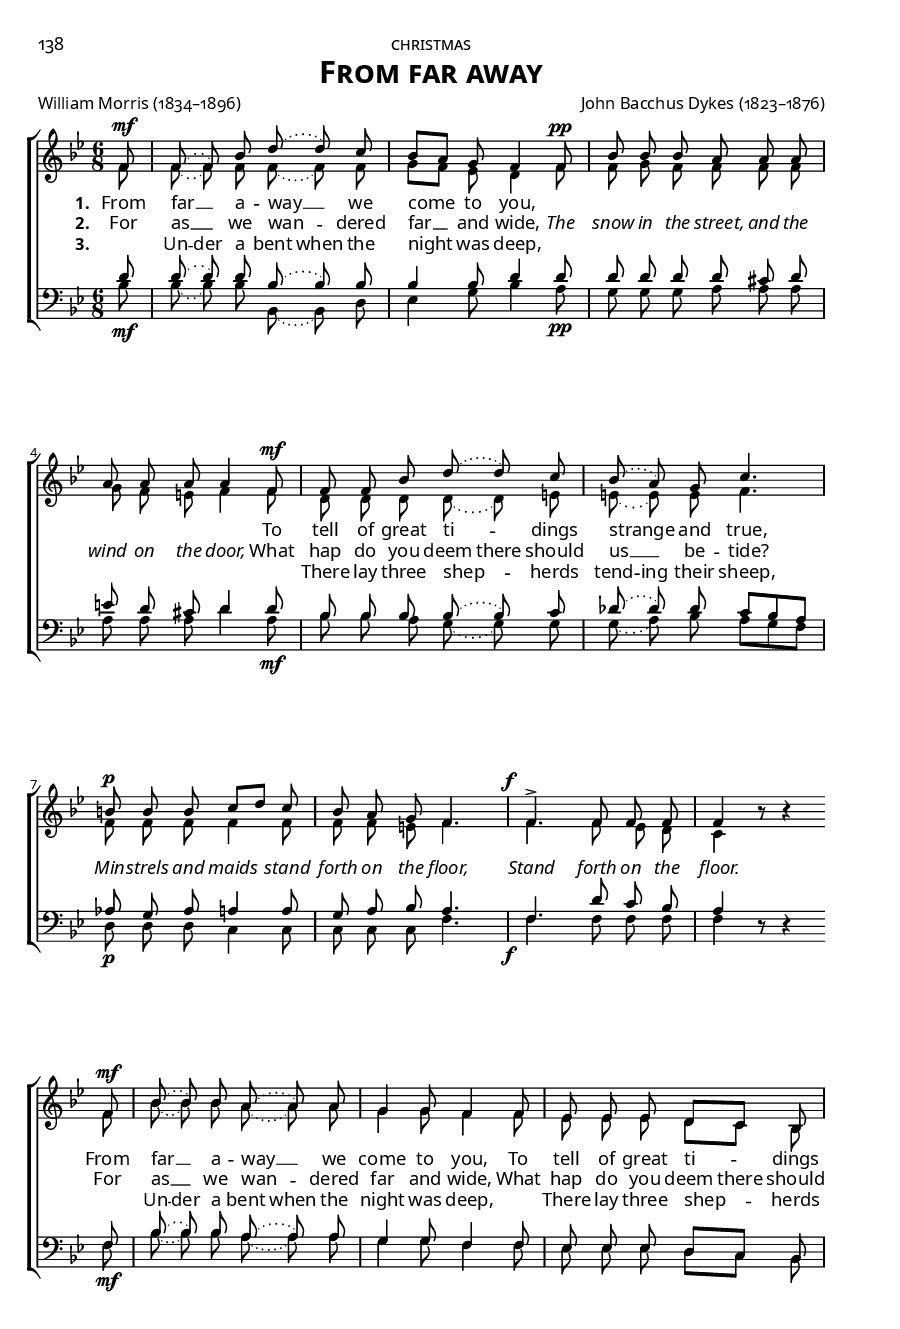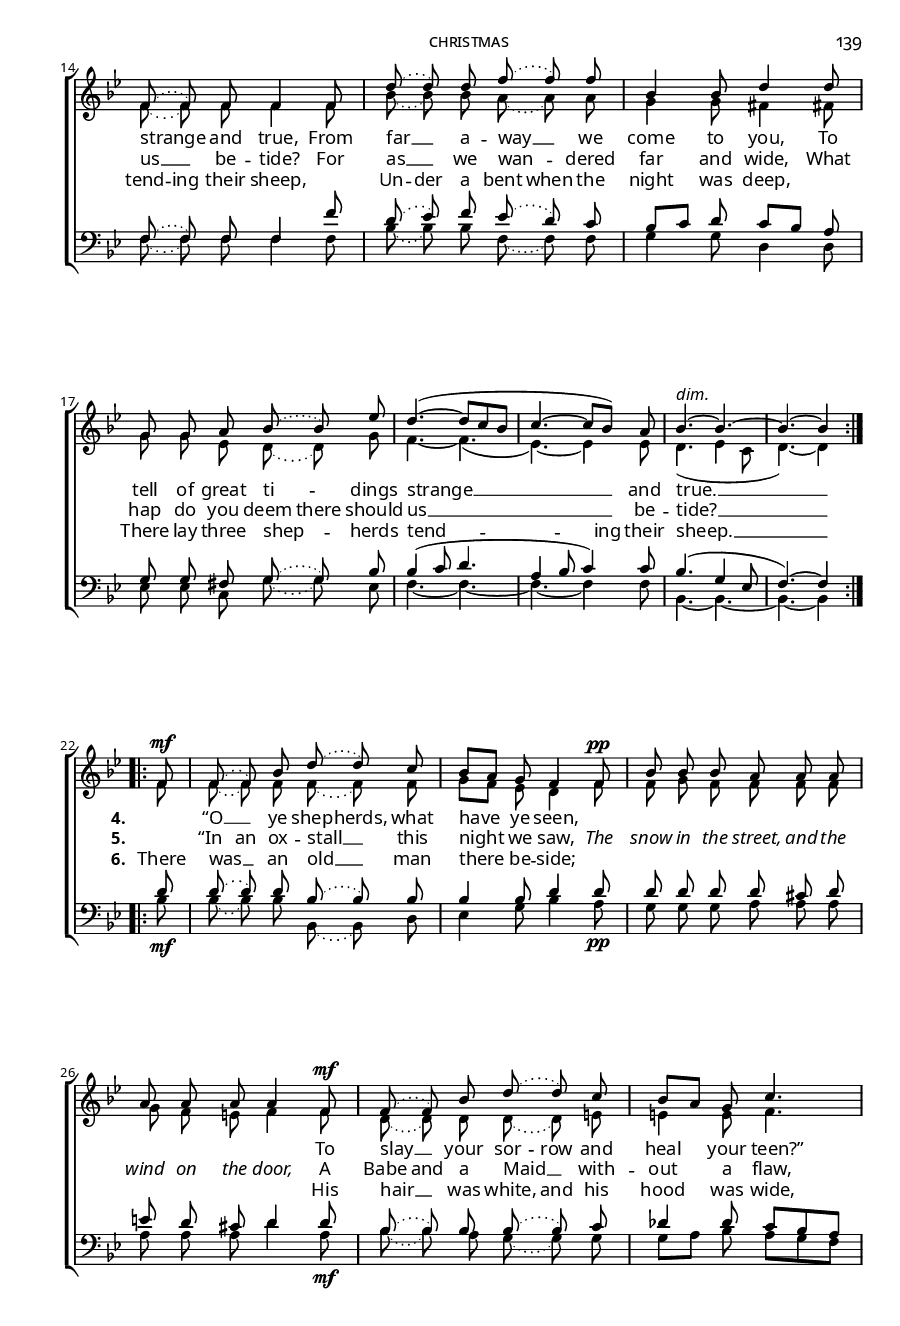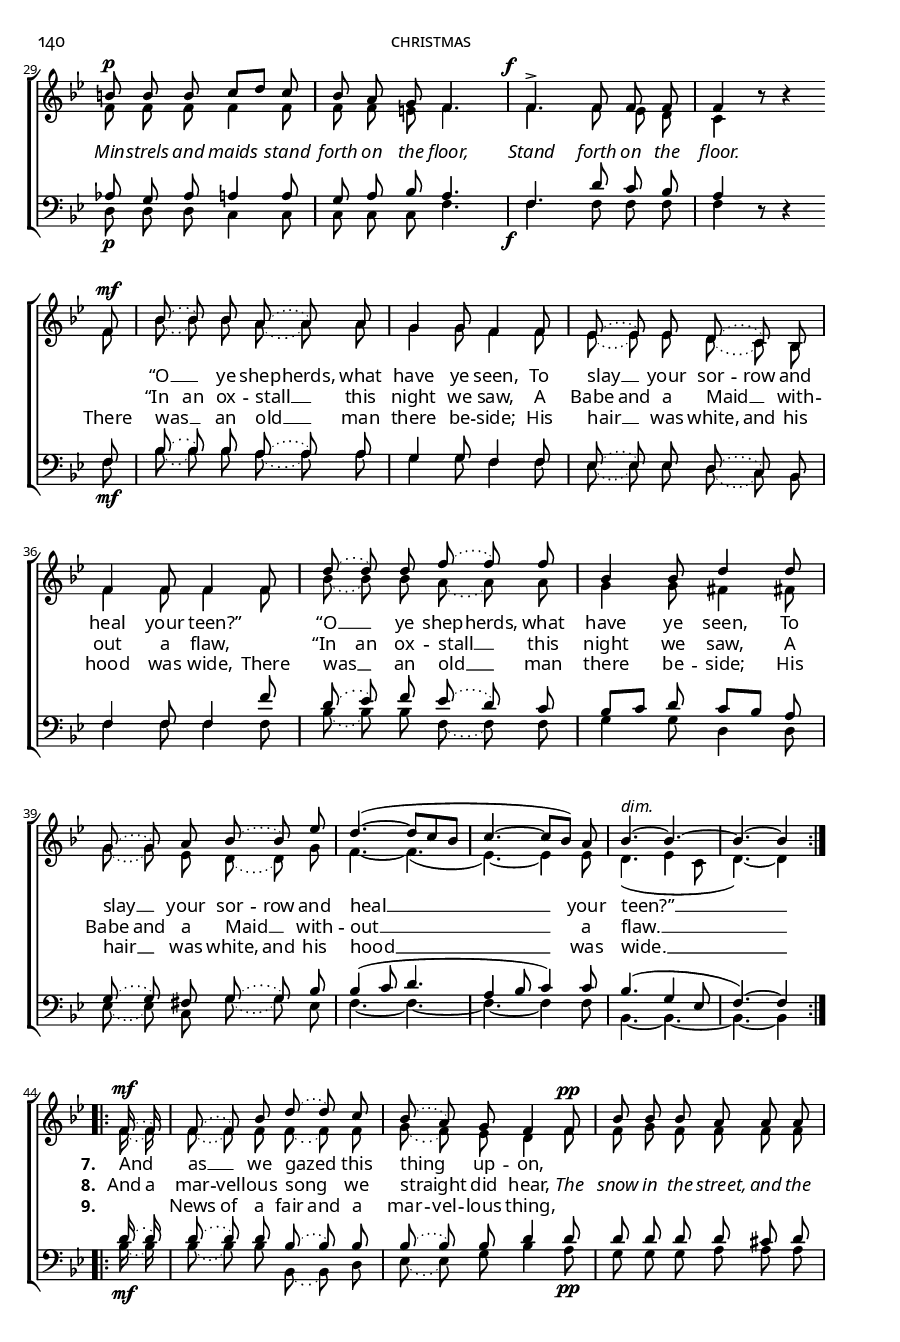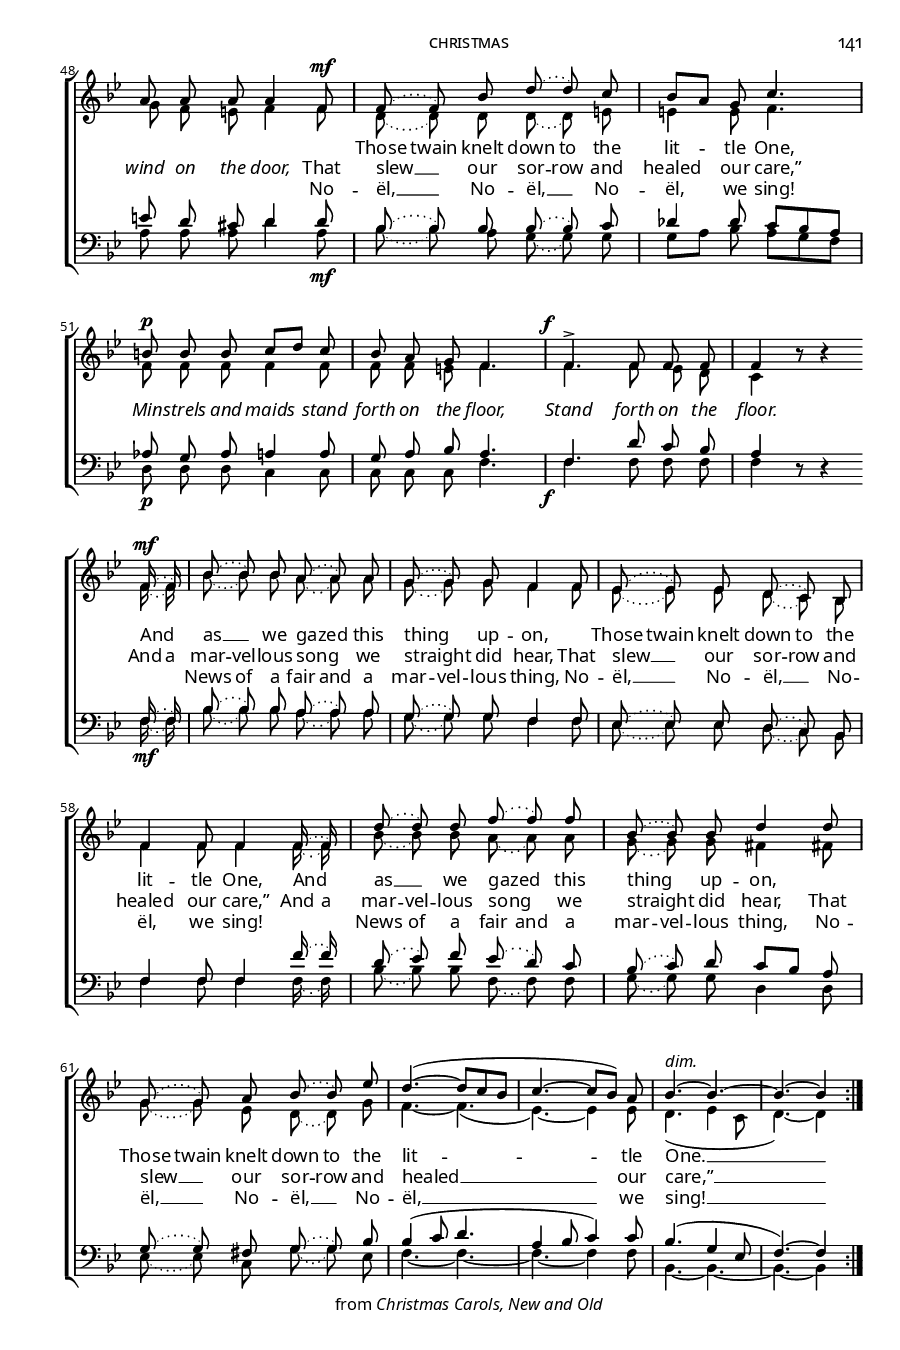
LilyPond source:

\version "2.14.2"
\include "util.ly"
\header {
  title = \markup{\override #'(font-name . "Garamond Premier Pro Semibold"){ \abs-fontsize #15 \smallCapsOldStyle"From far away"}}
  poet = \markup\oldStyleNum"William Morris (1834–1896)"
  composer = \markup\oldStyleNum"John Bacchus Dykes (1823–1876)"
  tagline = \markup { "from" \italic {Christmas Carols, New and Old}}
}
\paper {
  %print-all-headers = ##f
  paper-height = 9\in
  paper-width = 6\in
  indent = 0\in
  %system-system-spacing = #'((basic-distance . 10) (padding . 0))
  system-system-spacing =
    #'((basic-distance . 0)
       (minimum-distance . 0)
       (padding . -5)
       (stretchability . 100))
  ragged-last-bottom = ##f
  ragged-bottom = ##f
  two-sided = ##t
  inner-margin = 0.5\in
  outer-margin = 0.25\in
  top-margin = 0.25\in
  bottom-margin = 0.25\in
  first-page-number = #138
  print-first-page-number = ##t
  headerLine = \markup{\override #'(font-name . "Garamond Premier Pro") \smallCapsOldStyle"christmas"}
  oddHeaderMarkup = \markup\fill-line{
     \override #'(font-name . "Garamond Premier Pro")\abs-fontsize #8.5
     \combine 
        \fill-line{"" \on-the-fly #print-page-number-check-first
        \oldStylePageNum""
        }
        \fill-line{\headerLine}
  }
  evenHeaderMarkup = \markup {
     \override #'(font-name . "Garamond Premier Pro")\abs-fontsize #8.5
     \combine
        \on-the-fly #print-page-number-check-first
        \oldStylePageNum""
        \fill-line{\headerLine}
  }
}
#(set-global-staff-size 14.4) \paper{ #(define fonts (make-pango-font-tree "GoudyOlSt BT" "Garamond Premier Pro" "Garamond Premier Pro" (/ 14.4 20))) }
global = {
  \key bes \major
  \time 6/8
  \autoBeamOff
  \override DynamicLineSpanner #'staff-padding = #0.0
  \override DynamicLineSpanner #'Y-extent = #'(-1 . 1)
}

sopMusic = \relative c' {
  \repeat volta 3 {
    \partial 8 f8^\mf |
    \slurDotted
    f( f) bes8 d8( d) c8 |
    bes[ a] g f4 \bar"" f8^\pp |
    bes bes bes a a a |
    
    a a a a4 \bar"" f8^\mf |
    f f bes d8( d) c8 |
    bes( a) g c4. | 
    b8^\p b b c[ d] c |
    
    bes a g f4. |
    \once\override DynamicText #'X-offset = #'-3
    f^>^\f f8 f f |
    f4 bes8\rest bes4\rest  \bar""
    f8^\mf |
    bes( bes) bes8 a8( a) a8 |
    
    g4 g8 f4 f8 |
    ees ees ees d[ c] bes |
    f'( f) f8 f4 \bar"" f8 |
    
    d'( d) d8 f8( f) f8 |
    bes,4 bes8 d4 \bar"" d8 |
    g, g a bes( bes) ees8 |
    
    \slurSolid
    d4.(~ d8[ c bes] |
    c4.~ c8[ bes]) a |
    bes4.~^\markup\italic"dim." bes~ |
    \partial 8*5 bes~ bes4 \break
  }
  
  
  %2ndPage
  \repeat volta 3 {
    \partial 8 f8^\mf |
    \slurDotted
    f( f) bes8 d8( d) c8 |
    bes[ a] g f4 \bar"" f8^\pp |
    bes bes bes a a a |
    
    a a a a4 \bar"" f8^\mf |
    f( f) bes d8( d) c8 |
    bes[ a] g c4. | 
    b8^\p b b c[ d] c |
    
    bes a g f4. |
    \once\override DynamicText #'X-offset = #'-3
    f^>^\f f8 f f |
    f4 bes8\rest bes4\rest  \bar""
    f8^\mf |
    bes( bes) bes8 a8( a) a8 |
    
    g4 g8 f4 f8 |
    ees( ees) ees d( c) bes |
    f'4 f8 f4 \bar"" f8 |
    
    d'( d) d8 f8( f) f8 |
    bes,4 bes8 d4 \bar"" d8 |
    g,( g) a bes( bes) ees8 |
    
    \slurSolid
    d4.(~ d8[ c bes] |
    c4.~ c8[ bes]) a |
    bes4.~^\markup\italic"dim." bes~ |
    \partial 8*5 bes~ bes4 \break
  }
  
  
  
  
  %3rdPage
  \repeat volta 3 {
    \slurDotted
    \partial 8 f16(^\mf f) |
    f8( f) bes8 d8( d) c8 |
    bes( a) g f4 \bar"" f8^\pp |
    bes bes bes a a a |
    
    a a a a4 \bar"" f8^\mf |
    f( f) bes d8( d) c8 |
    bes[ a] g c4. | 
    b8^\p b b c[ d] c |
    
    bes a g f4. |
    \once\override DynamicText #'X-offset = #'-3
    f^>^\f f8 f f |
    f4 bes8\rest bes4\rest  \bar""
    f16(^\mf f) |
    bes8( bes) bes8 a8( a) a8 |
    
    g( g) g8 f4 f8 |
    ees( ees) ees d( c) bes |
    f'4 f8 f4 \bar"" f16( f) |
    
    d'8( d) d8 f8( f) f8 |
    bes,( bes) bes8 d4 \bar"" d8 |
    g,( g) a bes( bes) ees8 |
    
    \slurSolid
    d4.(~ d8[ c bes] |
    c4.~ c8[ bes]) a |
    bes4.~^\markup\italic"dim." bes~ |
    \partial 8*5 bes~ bes4 \break
  }
}
sopWords = \lyricmode {
  
}

altoMusic = \relative c' {
  f8 |
  \slurDotted
  f( f) f8 f8( f) f8 |
  g[ f] ees d4 f8 |
  f g f f f f |
  
  g f e f4 f8 |
  d d d d( d) e8 |
  e( e) e8 f4. |
  f8 f f f4 f8 |
  
  f f e f4. |
  f f8 ees d |
  c4 s4. f8 |
  bes( bes) bes8 a( a) a8 |
  
  g4 g8 f4 f8 |
  ees ees ees d[ c] bes |
  f'( f) f8 f4 f8 |
  
  bes( bes) bes8 a( a) a8 |
  g4 g8 fis4 fis!8 |
  g g ees d( d) g8 |
  
  \slurSolid
  f4.~ f( |
  ees)~ ees4 ees8 |
  d4.( ees4 c8 |
  d4.)~ d4
  
  
  
  
  
  
  
  
  %2ndPageAlto
  f8 |
  \slurDotted
  f( f) f8 f8( f) f8 |
  g[ f] ees d4 f8 |
  f g f f f f |
  
  g f e f4 f8 |
  d( d) d d( d) e8 |
  e4 e8 f4. |
  f8 f f f4 f8 |
  
  f f e f4. |
  f f8 ees d |
  c4 s4. f8 |
  bes( bes) bes8 a( a) a8 |
  
  g4 g8 f4 f8 |
  ees( ees) ees d( c) bes |
  f'4 f8 f4 f8 |
  
  bes( bes) bes8 a( a) a8 |
  g4 g8 fis4 fis!8 |
  g( g) ees d( d) g8 |
  
  \slurSolid
  f4.~ f( |
  ees)~ ees4 ees8 |
  d4.( ees4 c8 |
  d4.)~ d4
  
  
  
  
  
  
  
  
  
  
  
  %3rdPageAlto
  \slurDotted
  f16( f) |
  f8( f) f8 f8( f) f8 |
  g( f) ees d4 f8 |
  f g f f f f |
  
  g f e f4 f8 |
  d( d) d d( d) e8 |
  e4 e8 f4. |
  f8 f f f4 f8 |
  
  f f e f4. |
  f f8 ees d |
  c4 s4. f16( f) |
  bes8( bes) bes8 a( a) a8 |
  
  g( g) g8 f4 f8 |
  ees( ees) ees d( c) bes |
  f'4 f8 f4 f16( f) |
  
  bes8( bes) bes8 a( a) a8 |
  g( g) g8 fis4 fis!8 |
  g( g) ees d( d) g8 |
  
  \slurSolid
  f4.~ f( |
  ees)~ ees4 ees8 |
  d4.( ees4 c8 |
  d4.)~ d4
}
altoWords = \lyricmode {
  \dropLyricsIX
  \set stanza = #"1. "
  From far __ a -- way __ we come to you,
  
  %\markup\italic The \markup\italic snow \markup\italic in \markup\italic the \markup\italic street, \markup\italic and \markup\italic the \markup\italic wind \markup\italic on \markup\italic the \markup\italic door,
  \repeat unfold 11 \skip1
  
  To tell of great ti -- \set associatedVoice = "sopranos"
  dings strange and true,
  \unset associatedVoice
  
  %\markup\italic Min -- \markup\italic strels \markup\italic and \markup\italic maids \markup\italic stand \markup\italic forth \markup\italic on \markup\italic the \markup\italic floor, \markup\italic Stand \markup\italic forth \markup\italic on \markup\italic the \markup\italic floor.
  \repeat unfold 14{\skip1}
  
  From far __ a -- way __ we come to you,
  To tell of great ti -- dings strange and true,
  From far __ a -- way __ we come to you,
  To tell of great ti -- \set associatedVoice = "sopranos"
  dings strange __ and true. __
  \unset associatedVoice
  
  
  
  \set stanza = #"4. "
  "" “O __ ye \set ignoreMelismata = ##t shep -- herds, \unset ignoreMelismata what have ye seen,
  
  %\markup\italic The \markup\italic snow \markup\italic in \markup\italic the \markup\italic street, \markup\italic and \markup\italic the \markup\italic wind \markup\italic on \markup\italic the \markup\italic door,
  \repeat unfold 11 \skip1
  
  To slay __ your \set ignoreMelismata = ##t sor -- row \unset ignoreMelismata and heal your teen?”
  
  %\markup\italic Min -- \markup\italic strels \markup\italic and \markup\italic maids \markup\italic stand \markup\italic forth \markup\italic on \markup\italic the \markup\italic floor, \markup\italic Stand \markup\italic forth \markup\italic on \markup\italic the \markup\italic floor.
  \repeat unfold 14{\skip1}
  
  \skip1 “O __ ye \set ignoreMelismata = ##t shep -- herds, \unset ignoreMelismata what have ye seen,
  To slay __ your \set ignoreMelismata = ##t sor -- row \unset ignoreMelismata and heal your teen?”
  \skip1 “O __ ye \set ignoreMelismata = ##t shep -- herds, \unset ignoreMelismata what have ye seen,
  To slay __ your \set ignoreMelismata = ##t sor -- row \unset ignoreMelismata and heal __ your teen?” __
  
  
  
  
  \set stanza = #"7. "
  And as __ we gazed this thing up -- on,
  
  %%\markup\italic The \markup\italic snow \markup\italic in \markup\italic the \markup\italic street, \markup\italic and \markup\italic the \markup\italic wind \markup\italic on \markup\italic the \markup\italic door,
  \repeat unfold 11 \skip1
  
  \set ignoreMelismata = ##t
  \skip1 Those twain knelt down to the lit -- tle One,
  
  %\markup\italic Min -- \markup\italic strels \markup\italic and \markup\italic maids \markup\italic stand \markup\italic forth \markup\italic on \markup\italic the \markup\italic floor, \markup\italic Stand \markup\italic forth \markup\italic on \markup\italic the \markup\italic floor.
  \repeat unfold 14{\skip1}
  
  And _ as __ _ we gazed _ this thing _ up -- on,
  \skip1 Those twain knelt down to the lit -- tle One,
  And _ as __ _ we gazed _ this thing _ up -- on,
  \skip1 Those twain knelt down to
  \unset ignoreMelismata
  the lit -- tle One. __
}
altoWordsII = \lyricmode {
  \dropLyricsIX
%\markup\italic 
  \set stanza = #"2. "
  For as __ we wan -- dered far __ and wide,
  
  \set associatedVoice = "sopranos"
  \markup\italic The \markup\italic snow \markup\italic in \markup\italic the \markup\italic street, \markup\italic and \markup\italic the \markup\italic wind \markup\italic on \markup\italic the \markup\italic door,
  \unset associatedVoice
  
  What hap do you \set ignoreMelismata = ##t deem there \unset ignoreMelismata should us __ be -- tide?
  
  \markup\italic Min -- \markup\italic strels \markup\italic and \markup\italic maids \markup\italic stand \markup\italic forth \markup\italic on \markup\italic the \markup\italic floor,
  \set associatedVoice = "sopranos"
  \markup\italic Stand \markup\italic forth \markup\italic on \markup\italic the \markup\italic floor.
  \unset associatedVoice
  %\repeat unfold 14{\skip1}
  
  For as __ we wan -- dered far and wide,
  What hap do you \set ignoreMelismata = ##t deem there \unset ignoreMelismata should us __ be -- tide?
  For as __ we wan -- dered far and wide,
  What hap do you \set ignoreMelismata = ##t deem there \unset ignoreMelismata \set associatedVoice = "sopranos"
  should us __ be -- tide? __
  \unset associatedVoice
  
  
  
  \set stanza = #"5. "
  "" \set ignoreMelismata = ##t
  “In an ox -- stall __ _ this night _ we saw,
  
  \set associatedVoice = "sopranos"
  \markup\italic The \markup\italic snow \markup\italic in \markup\italic the \markup\italic street, \markup\italic and \markup\italic the \markup\italic wind \markup\italic on \markup\italic the \markup\italic door,
  \unset associatedVoice
  
  A Babe and a Maid __ _ with -- out a flaw,
  
  \markup\italic Min -- \markup\italic strels \markup\italic and \markup\italic maids \markup\italic stand \markup\italic forth \markup\italic on \markup\italic the \markup\italic floor,
  \set associatedVoice = "sopranos"
  \markup\italic Stand \markup\italic forth \markup\italic on \markup\italic the \markup\italic floor.
  \unset associatedVoice
  %\repeat unfold 14{\skip1}
  
  \skip1 “In an ox -- stall __ _ this night we saw,
  A Babe and a Maid __ _ with -- out a flaw,
  \skip1 “In an ox -- stall __ _ this night we saw,
  A Babe and a \unset ignoreMelismata
  Maid __ with -- out __ a flaw. __
  
  
  
  
  \set stanza = #"8. "
  \set ignoreMelismata = ##t
  And a mar -- vel -- lous song _ we straight _ did hear,
  
  \set associatedVoice = "sopranos"
  \markup\italic The \markup\italic snow \markup\italic in \markup\italic the \markup\italic street, \markup\italic and \markup\italic the \markup\italic wind \markup\italic on \markup\italic the \markup\italic door,
  \unset associatedVoice
  
  That slew __ _ our sor -- row and healed our care,”
  
  \markup\italic Min -- \markup\italic strels \markup\italic and \markup\italic maids \markup\italic stand \markup\italic forth \markup\italic on \markup\italic the \markup\italic floor,
  \set associatedVoice = "sopranos"
  \markup\italic Stand \markup\italic forth \markup\italic on \markup\italic the \markup\italic floor.
  \unset associatedVoice
  %\repeat unfold 14{\skip1}
  
  And a mar -- vel -- lous song _ we straight _ did hear,
  That slew __ _ our sor -- row and healed our care,”
  And a mar -- vel -- lous song _ we straight _ did hear,
  That slew __ _ our sor -- row
  \unset ignoreMelismata
  and healed __ our care,” __
}
altoWordsIII = \lyricmode {
  \dropLyricsIX
  \set stanza = #"3. "
  \skip1
  \set ignoreMelismata = ##t
  Un -- der a bent when the night _ was deep,
  
  %%\markup\italic The \markup\italic snow \markup\italic in \markup\italic the \markup\italic street, \markup\italic and \markup\italic the \markup\italic wind \markup\italic on \markup\italic the \markup\italic door,
  \repeat unfold 11 \skip1
  
  \skip1 There lay three shep -- _
  \set associatedVoice = "sopranos"
  herds tend -- ing their sheep,
  \unset ignoreMelismata
  \unset associatedVoice
  
  %\markup\italic Min -- \markup\italic strels \markup\italic and \markup\italic maids \markup\italic stand \markup\italic forth \markup\italic on \markup\italic the \markup\italic floor, \markup\italic Stand \markup\italic forth \markup\italic on \markup\italic the \markup\italic floor.
  \repeat unfold 14{\skip1}
  
  \skip1 \set ignoreMelismata = ##t
  Un -- der a bent when the night was deep,
  \skip1 There lay three shep -- _ herds tend -- ing their sheep,
  \skip1 Un -- der a bent when the night was deep,
  \skip1 There lay three shep -- _ herds
  \set associatedVoice = "sopranos"
  tend -- _ _ _ _ _ ing
  \unset ignoreMelismata
  their sheep. __
  \unset associatedVoice
  
  
  
  \set stanza = #"6. "
  There was __ an old __ man there be -- side;
  
  %%\markup\italic The \markup\italic snow \markup\italic in \markup\italic the \markup\italic street, \markup\italic and \markup\italic the \markup\italic wind \markup\italic on \markup\italic the \markup\italic door,
  \repeat unfold 11 \skip1
  
  \set ignoreMelismata = ##t
  His hair __ _ was white, and his hood was wide,
  
  %\markup\italic Min -- \markup\italic strels \markup\italic and \markup\italic maids \markup\italic stand \markup\italic forth \markup\italic on \markup\italic the \markup\italic floor, \markup\italic Stand \markup\italic forth \markup\italic on \markup\italic the \markup\italic floor.
  \repeat unfold 14{\skip1}
  
  There was __ _ an old __ _ man there be -- side;
  His hair __ _ was white, and his hood was wide,
  There was __ _ an old __ _ man there be -- side;
  His hair __ _ was white, and
  \unset ignoreMelismata
  his hood __ was wide. __
  
  
  
  
  \set stanza = #"9. "
  \set ignoreMelismata = ##t
  "" "" News of a fair and a mar -- vel -- lous thing,
  
  %%\markup\italic The \markup\italic snow \markup\italic in \markup\italic the \markup\italic street, \markup\italic and \markup\italic the \markup\italic wind \markup\italic on \markup\italic the \markup\italic door,
  \repeat unfold 11 \skip1
  
  No -- ël, __ _ No -- ël, __ _ No -- ël, we sing!
  
  %\markup\italic Min -- \markup\italic strels \markup\italic and \markup\italic maids \markup\italic stand \markup\italic forth \markup\italic on \markup\italic the \markup\italic floor, \markup\italic Stand \markup\italic forth \markup\italic on \markup\italic the \markup\italic floor.
  \repeat unfold 14{\skip1}
  
  "" "" News of a fair and a mar -- vel -- lous thing,
  No -- ël, __ _ No -- ël, __ _ No -- ël, we sing!
  "" "" News of a fair and a mar -- vel -- lous thing,
  \unset ignoreMelismata
  No -- ël, __ No -- ël, __ No -- ël, __ we sing! __
}
altoWordsIV = \lyricmode {
}
altoWordsV = \lyricmode {
}
altoWordsVI = \lyricmode {
}
altoWordsVII = \lyricmode {
}
altoWordsVIII = \lyricmode {
}
altoWordsIX = \lyricmode {
}

tenorMusic = \relative c {
  d'8_\mf |
  \slurDotted
  d( d) d8 bes( bes) bes8 |
  bes4 bes8 d4 d8_\pp |
  d d d d cis d |
  
  e d cis d4 d8_\mf |
  bes bes bes bes( bes) c8 |
  des( des) des8 c[ bes a] |
  aes_\p g aes a4 a8 |
  
  g a bes a4. |
  \once\override DynamicText #'X-offset = #'-3
  f4._\f d'8 c bes |
  a4 s4. f8_\mf |
  bes( bes) bes8 a8( a) a8 |
  
  g4 g8 f4 f8 |
  ees ees ees d[ c] bes |
  f'( f) f8 f4 f'8 |
  
  d( ees) f ees( d) c |
  bes[ c] d c[ bes] a |
  g g fis g( g) bes8 |
  
  \slurSolid
  bes4( c8 d4. |
  a4 bes8 c4) c8 |
  bes4.( g4 ees8 |
  f4.)~ f4
  
  
  
  
  
  
  %2ndPageTenor
  d'8_\mf |
  \slurDotted
  d( d) d8 bes( bes) bes8 |
  bes4 bes8 d4 d8_\pp |
  d d d d cis d |
  
  e d cis d4 d8_\mf |
  bes( bes) bes bes( bes) c8 |
  des4 des8 c[ bes a] |
  aes_\p g aes a4 a8 |
  
  g a bes a4. |
  \once\override DynamicText #'X-offset = #'-3
  f4._\f d'8 c bes |
  a4 s4. f8_\mf |
  bes( bes) bes8 a8( a) a8 |
  
  g4 g8 f4 f8 |
  ees( ees) ees d( c) bes |
  f'4 f8 f4 f'8 |
  
  d( ees) f ees( d) c |
  bes[ c] d c[ bes] a |
  g( g) fis g( g) bes8 |
  
  \slurSolid
  bes4( c8 d4. |
  a4 bes8 c4) c8 |
  bes4.( g4 ees8 |
  f4.)~ f4
  
  
  
  
  
  
  
  
  %3rdPageTenor
  \slurDotted
  d'16(_\mf d) |
  d8( d) d8 bes( bes) bes8 |
  bes8( bes) bes8 d4 d8_\pp |
  d d d d cis d |
  
  e d cis d4 d8_\mf |
  bes( bes) bes bes( bes) c8 |
  des4 des8 c[ bes a] |
  aes_\p g aes a4 a8 |
  
  g a bes a4. |
  \once\override DynamicText #'X-offset = #'-3
  f4._\f d'8 c bes |
  a4 s4. f16(_\mf f) |
  bes8( bes) bes8 a8( a) a8 |
  
  g8( g) g8 f4 f8 |
  ees( ees) ees d( c) bes |
  f'4 f8 f4 f'16( f) |
  
  d8( ees) f ees( d) c |
  bes( c) d c[ bes] a |
  g( g) fis g( g) bes8 |
  
  \slurSolid
  bes4( c8 d4. |
  a4 bes8 c4) c8 |
  bes4.( g4 ees8 |
  f4.)~ f4
}
tenorWords = \lyricmode {

}

bassMusic = \relative c {
  bes'8 |
  \slurDotted
  bes( bes) bes8 bes,( bes) d8 |
  ees4 g8 bes4 a8 |
  g g g a a a |
  
  a a a d4 a8 |
  bes bes a g( g) g8 |
  g( a) bes a[ g f] |
  d d d c4 c8 |
  
  c c c f4. |
  f f8 f f |
  f4 d8\rest d4\rest f8 |
  bes( bes) bes8 a( a) a8 |
  
  g4 g8 f4 f8 |
  ees ees ees d[ c] bes |
  f'8( f) f8 f4 f8 |
  
  bes( bes) bes8 f( f) f8 |
  g4 g8 d4 d8 |
  ees ees c g'( g) ees8 |
  
  f4.~ f~ |
  f~ f4 f8 |
  bes,4.~ bes~ |
  bes~ bes4
  
  
  
  
  
  
  %2ndPageBass
  bes'8 |
  \slurDotted
  bes( bes) bes8 bes,( bes) d8 |
  ees4 g8 bes4 a8 |
  g g g a a a |
  
  a a a d4 a8 |
  bes( bes) a g( g) g8 |
  g[ a] bes a[ g f] |
  d d d c4 c8 |
  
  c c c f4. |
  f f8 f f |
  f4 d8\rest d4\rest f8 |
  bes( bes) bes8 a( a) a8 |
  
  g4 g8 f4 f8 |
  ees( ees) ees d( c) bes |
  f'4 f8 f4 f8 |
  
  bes( bes) bes8 f( f) f8 |
  g4 g8 d4 d8 |
  ees( ees) c g'( g) ees8 |
  
  f4.~ f~ |
  f~ f4 f8 |
  bes,4.~ bes~ |
  bes~ bes4
  
  
  
  
  
  %3rdPageBass
  \slurDotted
  bes'16( bes) |
  bes8( bes) bes8 bes,( bes) d8 |
  ees8( ees) g8 bes4 a8 |
  g g g a a a |
  
  a a a d4 \bar"" a8 |
  bes( bes) a g( g) g8 |
  g[ a] bes a[ g f] |
  d d d c4 c8 |
  
  c c c f4. |
  f f8 f f |
  f4 d8\rest d4\rest f16( f) |
  bes8( bes) bes8 a( a) a8 |
  
  g( g) g8 f4 \bar"" f8 |
  ees( ees) ees d( c) bes |
  f'4 f8 f4 f16( f) |
  
  bes8( bes) bes8 f( f) f8 |
  g( g) g8 d4 d8 |
  ees( ees) c g'( g) ees8 |
  
  f4.~ f~ |
  f~ f4 f8 |
  bes,4.~ bes~ |
  bes~ bes4
}
bassWords = \lyricmode {

}

pianoRH = \relative c' {
  
}
pianoLH = \relative c' {
  
}

\score {
  <<
   \new ChoirStaff <<
%    \new Lyrics = sopranos \with { \override VerticalAxisGroup #'nonstaff-relatedstaff-spacing = #'((basic-distance . 1)) }
    \new Staff = women <<
      \new Voice = "sopranos" { \voiceOne << \global \sopMusic >> }
      \new Voice = "altos" { \voiceTwo << \global \altoMusic >> }
    >>
    \new Lyrics \with { alignAboveContext = #"women" \override VerticalAxisGroup #'nonstaff-relatedstaff-spacing = #'((basic-distance . 1))} \lyricsto "sopranos" \sopWords
    \new Lyrics = "altosIX"  \with { alignBelowContext = #"women" \override VerticalAxisGroup #'nonstaff-relatedstaff-spacing = #'((basic-distance . 1))} \lyricsto "altos" \altoWordsIX
    \new Lyrics = "altosVIII"  \with { alignBelowContext = #"women" \override VerticalAxisGroup #'nonstaff-relatedstaff-spacing = #'((basic-distance . 1))} \lyricsto "altos" \altoWordsVIII
    \new Lyrics = "altosVII"  \with { alignBelowContext = #"women" \override VerticalAxisGroup #'nonstaff-relatedstaff-spacing = #'((basic-distance . 1))} \lyricsto "altos" \altoWordsVII
    \new Lyrics = "altosVI"  \with { alignBelowContext = #"women" \override VerticalAxisGroup #'nonstaff-relatedstaff-spacing = #'((basic-distance . 1))} \lyricsto "altos" \altoWordsVI
    \new Lyrics = "altosV"  \with { alignBelowContext = #"women" \override VerticalAxisGroup #'nonstaff-relatedstaff-spacing = #'((basic-distance . 1))} \lyricsto "altos" \altoWordsV
    \new Lyrics = "altosIV"  \with { alignBelowContext = #"women" \override VerticalAxisGroup #'nonstaff-relatedstaff-spacing = #'((basic-distance . 1))} \lyricsto "altos" \altoWordsIV
    \new Lyrics = "altosIII"  \with { alignBelowContext = #"women" \override VerticalAxisGroup #'nonstaff-relatedstaff-spacing = #'((basic-distance . 1))} \lyricsto "altos" \altoWordsIII
    \new Lyrics = "altosII"  \with { alignBelowContext = #"women" \override VerticalAxisGroup #'nonstaff-relatedstaff-spacing = #'((basic-distance . 1))} \lyricsto "altos" \altoWordsII
    \new Lyrics = "altos"  \with { alignBelowContext = #"women" \override VerticalAxisGroup #'nonstaff-relatedstaff-spacing = #'((padding . -0.5))} \lyricsto "altos" \altoWords
   \new Staff = men <<
      \clef bass
      \new Voice = "tenors" { \voiceOne << \global \tenorMusic >> }
      \new Voice = "basses" { \voiceTwo << \global \bassMusic >> }
    >>
    \new Lyrics \with { alignAboveContext = #"men" \override VerticalAxisGroup #'nonstaff-relatedstaff-spacing = #'((basic-distance . 1)) } \lyricsto "tenors" \tenorWords
    \new Lyrics \with { alignBelowContext = #"men" \override VerticalAxisGroup #'nonstaff-relatedstaff-spacing = #'((basic-distance . 1)) } \lyricsto "basses" \bassWords
  >>
%    \new PianoStaff << \new Staff { \new Voice { \pianoRH } } \new Staff { \clef "bass" \pianoLH } >>
  >>
  \layout {
%6.14 \context {\Lyrics\override LyricText #'font-size = #0.9 }
    \context {
      \Score
      \override SpacingSpanner #'base-shortest-duration = #(ly:make-moment 1 4)
      \override SpacingSpanner #'common-shortest-duration = #(ly:make-moment 1 4)
    }
    \context {
      % Remove all empty staves
      % \Staff \RemoveEmptyStaves \override VerticalAxisGroup #'remove-first = ##t
    }
    \context {
      \Lyrics
      \override LyricText #'X-offset = #center-on-word
    }
  }
  \midi {
    \tempo 4 = 95
    \set Staff.midiInstrument = "flute"
  
    \context {
      \Voice
      \remove "Dynamic_performer"
    }
  }
}
